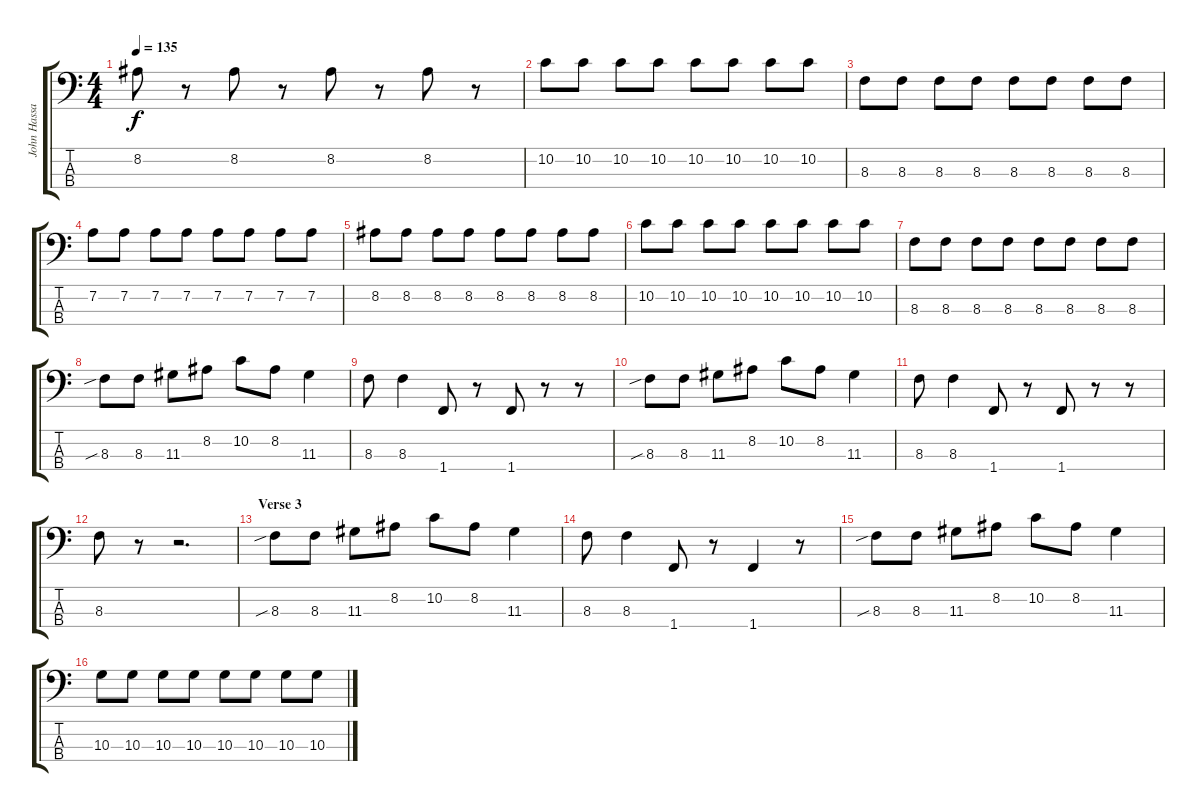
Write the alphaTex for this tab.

\track ("John Hassall" "John Hassa") {instrument electricbasspick}
\staff {score tabs}
\tuning (G2 D2 A1 E1) {hide}
\ts (4 4)
\tempo 135
\clef f4
\ks c
8.2.8{dy f} r.8 8.2.8 r.8 8.2.8 r.8 8.2.8 r.8 |
10.2.8 10.2.8 10.2.8 10.2.8 10.2.8 10.2.8 10.2.8 10.2.8 |
8.3.8 8.3.8 8.3.8 8.3.8 8.3.8 8.3.8 8.3.8 8.3.8 |
7.2.8 7.2.8 7.2.8 7.2.8 7.2.8 7.2.8 7.2.8 7.2.8 |
8.2.8 8.2.8 8.2.8 8.2.8 8.2.8 8.2.8 8.2.8 8.2.8 |
10.2.8 10.2.8 10.2.8 10.2.8 10.2.8 10.2.8 10.2.8 10.2.8 |
8.3.8 8.3.8 8.3.8 8.3.8 8.3.8 8.3.8 8.3.8 8.3.8 |
8.3{sib}.8 8.3.8 11.3.8 8.2.8 10.2.8 8.2.8 11.3.4 |
8.3.8 8.3.4 1.4.8 r.8 1.4.8 r.8 r.8 |
8.3{sib}.8 8.3.8 11.3.8 8.2.8 10.2.8 8.2.8 11.3.4 |
8.3.8 8.3.4 1.4.8 r.8 1.4.8 r.8 r.8 |
8.3.8 r.8 r.2{d} |
\section ("" "Verse 3")
8.3{sib}.8 8.3.8 11.3.8 8.2.8 10.2.8 8.2.8 11.3.4 |
8.3.8 8.3.4 1.4.8 r.8 1.4.4 r.8 |
8.3{sib}.8 8.3.8 11.3.8 8.2.8 10.2.8 8.2.8 11.3.4 |
10.3.8 10.3.8 10.3.8 10.3.8 10.3.8 10.3.8 10.3.8 10.3.8
